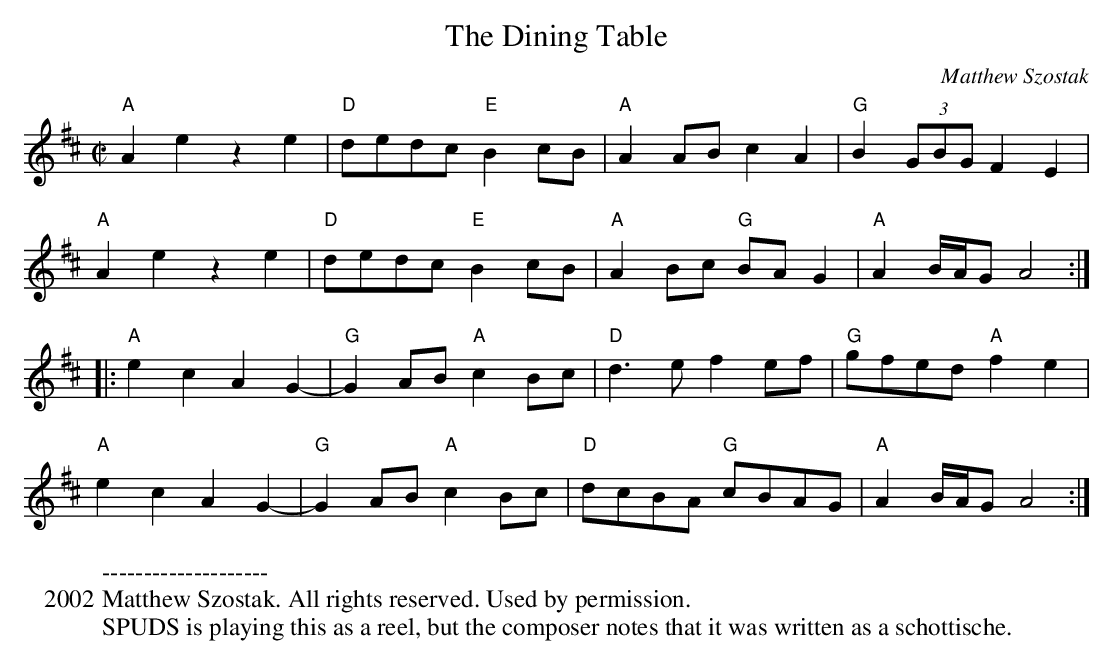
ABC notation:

X:1
T:The Dining Table
C:Matthew Szostak
M:C|
L:1/8
K:Amix
"A"A2e2z2e2|"D"dedc "E"B2 cB|"A"A2AB c2A2|"G"B2 (3GBG F2E2|
"A"A2e2z2e2|"D"dedc "E"B2 cB|"A"A2Bc "G"BAG2|"A"A2 B/A/G2/ A4:|
|:"A"e2c2A2G2-|"G"G2AB "A"c2Bc|"D"d2>e2 f2ef|"G"gfed "A"f2e2|
"A"e2c2A2G2-|"G"G2AB "A"c2Bc|"D"dcBA "G"cBAG|"A"A2 B/A/G A4:|
W:--------------------
W:  2002 Matthew Szostak. All rights reserved. Used by permission.
W:SPUDS is playing this as a reel, but the composer notes that it was written as a schottische.
